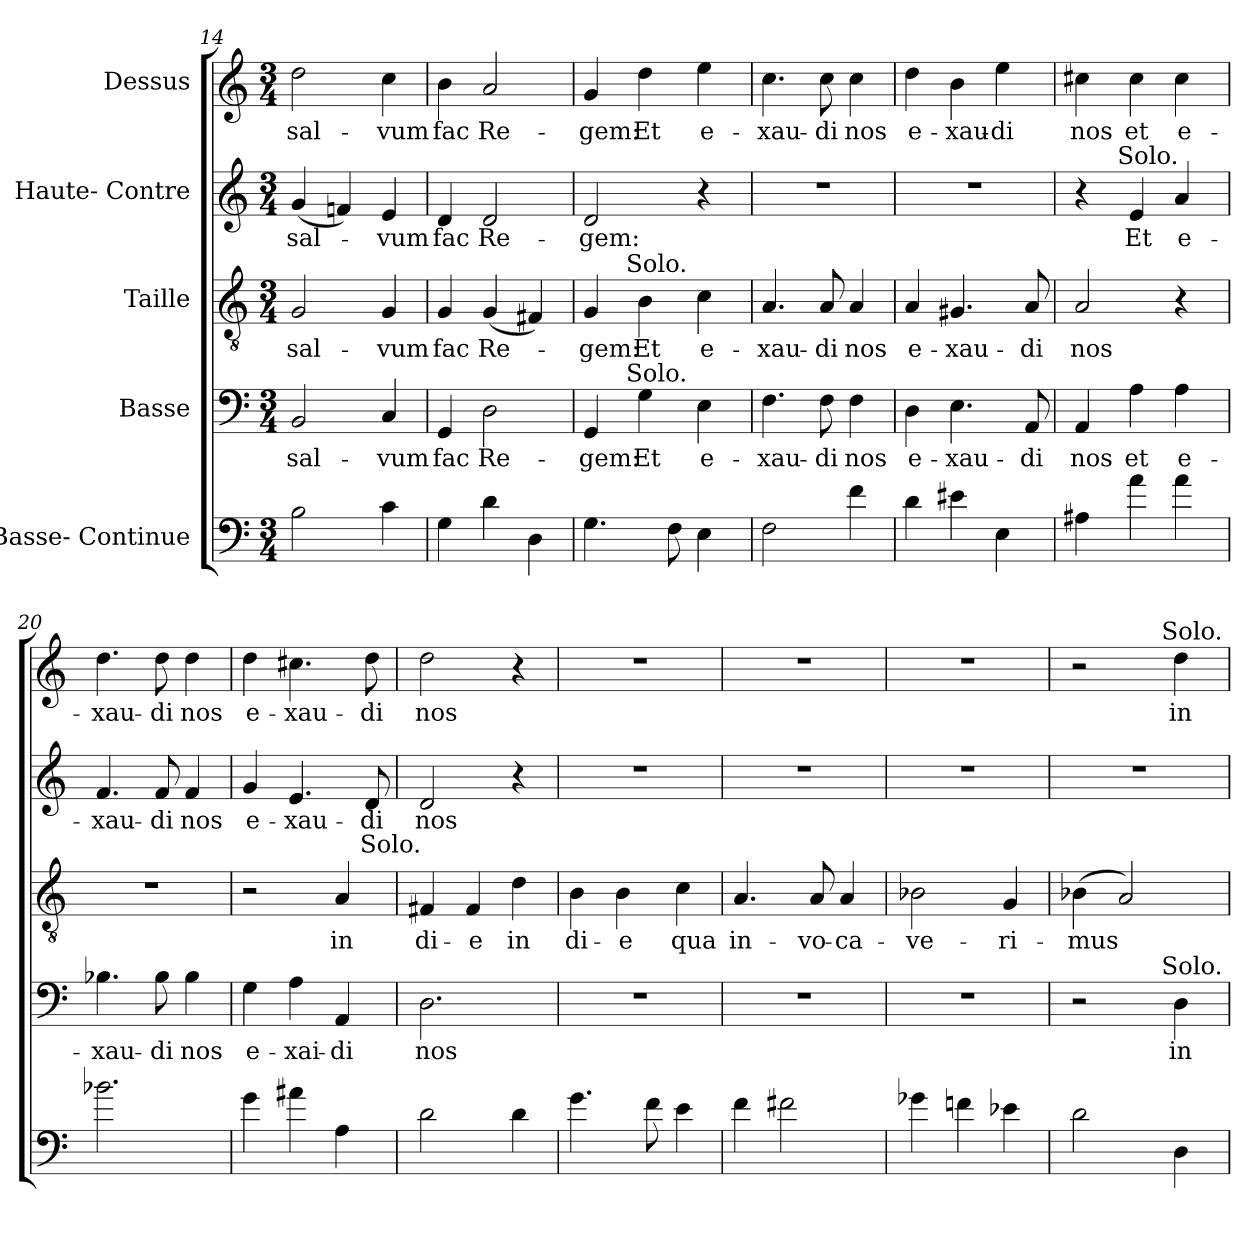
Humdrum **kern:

**kern	**kern	**text	**kern	**text	**kern	**text	**text	**kern	**text
*part5	*part4	*part4	*part3	*part3	*part2	*part2	*part2	*part1	*part1
*staff5	*staff4	*staff4	*staff3	*staff3	*staff2	*staff2	*staff2	*staff1	*staff1
*I"Basse- Continue	*I"Basse	*	*I"Taille	*	*I"Haute- Contre	*	*	*I"Dessus	*
!!LO:PB:g=z
*clefF4	*clefF4	*	*clefGv2	*	*clefG2	*	*	*clefG2	*
*ITrd7c12	*	*	*	*	*	*	*	*	*
*k[]	*k[]	*	*k[]	*	*k[]	*	*	*k[]	*
*C:	*C:	*	*C:	*	*C:	*	*	*C:	*
*M3/4	*M3/4	*	*M3/4	*	*M3/4	*	*	*M3/4	*
=14	=14	=14	=14	=14	=14	=14	=14	=14	=14
!	!	!LO:LY:b	!	!LO:LY:b	!	!LO:LY:b	!	!	!LO:LY:b
2BB\	2BB/	sal-	2G/	sal-	(<4g/	sal-	.	2dd\	sal-
.	.	.	.	.	4fn/)	.	.	.	.
!	!	!LO:LY:b	!	!LO:LY:b	!	!LO:LY:b	!	!	!LO:LY:b
4C\	4C/	-vum	4G/	-vum	4e/	-vum	.	4cc\	-vum
=15	=15	=15	=15	=15	=15	=15	=15	=15	=15
!	!	!LO:LY:b	!	!LO:LY:b	!	!LO:LY:b	!	!	!LO:LY:b
4GG\	4GG/	fac	4G/	fac	4d/	fac	.	4b\	fac
!	!	!LO:LY:b	!	!LO:LY:b	!	!LO:LY:b	!	!	!LO:LY:b
4D\	2D\	Re-	(<4G/	Re-	2d/	Re-	.	2a/	Re-
4DD\	.	.	4F#X/)	.	.	.	.	.	.
=16	=16	=16	=16	=16	=16	=16	=16	=16	=16
!	!	!LO:LY:b	!	!LO:LY:b	!	!LO:LY:b	!	!	!LO:LY:b
*	*^	*	*^	*	*	*	*	*	*
4.GG\	4GG/	8..ryy	-gem:	4G/	8..ryy	-gem:	2d/	-gem:	.	4g/	-gem:
!	!	!	!	!	!LO:TX:a:t=Solo.	!	!	!	!	!	!
!	!	!LO:TX:a:t=Solo.	!	!	!	!	!	!	!	!	!
.	.	2ryy	.	.	2ryy	.	.	.	.	.	.
!	!	!	!LO:LY:b	!	!	!LO:LY:b	!	!	!	!	!LO:LY:b
.	4G\	.	Et	4B\	.	Et	.	.	.	4dd\	Et
8FF\	.	.	.	.	.	.	.	.	.	.	.
!	!	!	!LO:LY:b	!	!	!LO:LY:b	!	!	!	!	!LO:LY:b
4EE\	4E\	.	e-	4c\	.	e-	4r	.	.	4ee\	e-
.	.	32ryy	.	.	32ryy	.	.	.	.	.	.
=17	=17	=17	=17	=17	=17	=17	=17	=17	=17	=17	=17
!	!	!	!LO:LY:b	!	!	!LO:LY:b	!LO:N:vis=1	!	!	!	!LO:LY:b
*	*v	*v	*	*	*	*	*	*	*	*	*
*	*	*	*v	*v	*	*	*	*	*	*
2FF\	4.F\	-xau-	4.A/	-xau-	2.r	.	.	4.cc\	-xau-
!	!	!LO:LY:b	!	!LO:LY:b	!	!	!	!	!LO:LY:b
.	8F\	-di	8A/	-di	.	.	.	8cc\	-di
!	!	!LO:LY:b	!	!LO:LY:b	!	!	!	!	!LO:LY:b
4F\	4F\	nos	4A/	nos	.	.	.	4cc\	nos
=18	=18	=18	=18	=18	=18	=18	=18	=18	=18
!	!	!LO:LY:b	!	!LO:LY:b	!LO:N:vis=1	!	!	!	!LO:LY:b
4D\	4D\	e-	4A/	e-	2.r	.	.	4dd\	e-
!	!	!LO:LY:b	!	!LO:LY:b	!	!	!	!	!LO:LY:b
4E#\	4.E\	-xau-	4.G#X/	-xau-	.	.	.	4b\	-xau-
!	!	!	!	!	!	!	!	!	!LO:LY:b:rj
4EE\	.	.	.	.	.	.	.	4ee\	-di
!	!	!LO:LY:b	!	!LO:LY:b	!	!	!	!	!
.	8AA/	-di	8A/	-di	.	.	.	.	.
=19	=19	=19	=19	=19	=19	=19	=19	=19	=19
!	!	!LO:LY:b	!	!LO:LY:b	!	!	!	!	!LO:LY:b
*	*	*	*	*	*^	*	*	*	*
4AA#\	4AA/	nos	2A/	nos	4r	8..ryy	.	.	4cc#X\	nos
!	!	!	!	!	!	!LO:TX:a:t=Solo.	!	!	!	!
.	.	.	.	.	.	2ryy	.	.	.	.
!	!	!LO:LY:b	!	!	!	!	!LO:LY:b	!	!	!LO:LY:b
4A\	4A\	et	.	.	4e/	.	Et	.	4cc#\	et
!	!	!LO:LY:b	!	!	!	!	!LO:LY:b	!	!	!LO:LY:b
4A\	4A\	e-	4r	.	4a/	.	e-	.	4cc#\	e-
.	.	.	.	.	.	32ryy	.	.	.	.
=20	=20	=20	=20	=20	=20	=20	=20	=20	=20	=20
!	!	!LO:LY:b	!LO:N:vis=1	!	!	!	!LO:LY:b	!	!	!LO:LY:b
*	*	*	*	*	*v	*v	*	*	*	*
2.B-X\	4.B-X\	-xau-	2.r	.	4.f/	-xau-	.	4.dd\	-xau-
!	!	!LO:LY:b	!	!	!	!LO:LY:b	!	!	!LO:LY:b
.	8B-\	-di	.	.	8f/	-di	.	8dd\	-di
!	!	!LO:LY:b	!	!	!	!LO:LY:b	!	!	!LO:LY:b
.	4B-\	nos	.	.	4f/	nos	.	4dd\	nos
!!LO:LB:g=z
=21	=21	=21	=21	=21	=21	=21	=21	=21	=21
!	!	!LO:LY:b	!	!	!	!LO:LY:b	!	!	!LO:LY:b
4G\	4G\	e-	2r	.	4g/	e-	.	4dd\	e-
!	!	!LO:LY:b	!	!	!	!LO:LY:b	!	!	!LO:LY:b
4A#\	4A\	-xai-	.	.	4.e/	-xau-	.	4.cc#X\	-xau-
!	!	!LO:LY:b	!	!LO:LY:b	!	!	!	!	!
4AA\	4AA/	-di	4A/	in	.	.	.	.	.
!	!	!	!	!	!	!LO:LY:b	!LO:LY:b	!	!LO:LY:b
.	.	.	.	.	8d/	-di	Solo.	8dd\	-di
=22	=22	=22	=22	=22	=22	=22	=22	=22	=22
!	!	!LO:LY:b	!	!LO:LY:b	!	!LO:LY:b	!	!	!LO:LY:b
2D\	2.D\	nos	4F#X/	di-	2d/	nos	.	2dd\	nos
!	!	!	!	!LO:LY:b	!	!	!	!	!
.	.	.	4F#/	-e	.	.	.	.	.
!	!	!	!	!LO:LY:b	!	!	!	!	!
4D\	.	.	4d\	in	4r	.	.	4r	.
=23	=23	=23	=23	=23	=23	=23	=23	=23	=23
!	!LO:N:vis=1	!	!	!LO:LY:b	!LO:N:vis=1	!	!	!LO:N:vis=1	!
4.G\	2.r	.	4B\	di-	2.r	.	.	2.r	.
!	!	!	!	!LO:LY:b	!	!	!	!	!
.	.	.	4B\	-e	.	.	.	.	.
8F\	.	.	.	.	.	.	.	.	.
!	!	!	!	!LO:LY:b	!	!	!	!	!
4E\	.	.	4c\	qua	.	.	.	.	.
=24	=24	=24	=24	=24	=24	=24	=24	=24	=24
!	!LO:N:vis=1	!	!	!LO:LY:b	!LO:N:vis=1	!	!	!LO:N:vis=1	!
4F\	2.r	.	4.A/	in-	2.r	.	.	2.r	.
2F#X\	.	.	.	.	.	.	.	.	.
!	!	!	!	!LO:LY:b	!	!	!	!	!
.	.	.	8A/	-vo-	.	.	.	.	.
!	!	!	!	!LO:LY:b:rj	!	!	!	!	!
.	.	.	4A/	-ca-	.	.	.	.	.
=25	=25	=25	=25	=25	=25	=25	=25	=25	=25
!	!LO:N:vis=1	!	!	!LO:LY:b	!LO:N:vis=1	!	!	!LO:N:vis=1	!
4G-\	2.r	.	2B-X\	-ve-	2.r	.	.	2.r	.
4Fn\	.	.	.	.	.	.	.	.	.
!	!	!	!	!LO:LY:b	!	!	!	!	!
4E-X>\	.	.	4G/	-ri-	.	.	.	.	.
=26	=26	=26	=26	=26	=26	=26	=26	=26	=26
!	!	!	!	!LO:LY:b	!LO:N:vis=1	!	!	!	!
*	*^	*	*	*	*	*	*	*^	*
2D>\	2r	4...ryy	.	(>4B-X\	-mus	2.r	.	.	2r	4...ryy	.
.	.	.	.	2A/)	.	.	.	.	.	.	.
!	!	!	!	!	!	!	!	!	!	!LO:TX:a:t=Solo.	!
!	!	!LO:TX:a:t=Solo.	!	!	!	!	!	!	!	!	!
.	.	4ryy	.	.	.	.	.	.	.	4ryy	.
!	!	!	!LO:LY:b	!	!	!	!	!	!	!	!LO:LY:b
4DD\	4D\	.	in	.	.	.	.	.	4dd\	.	in
.	.	32ryy	.	.	.	.	.	.	.	32ryy	.
*	*v	*v	*	*	*	*	*	*	*v	*v	*
=	=	=	=	=	=	=	=	=	=
*-	*-	*-	*-	*-	*-	*-	*-	*-	*-
